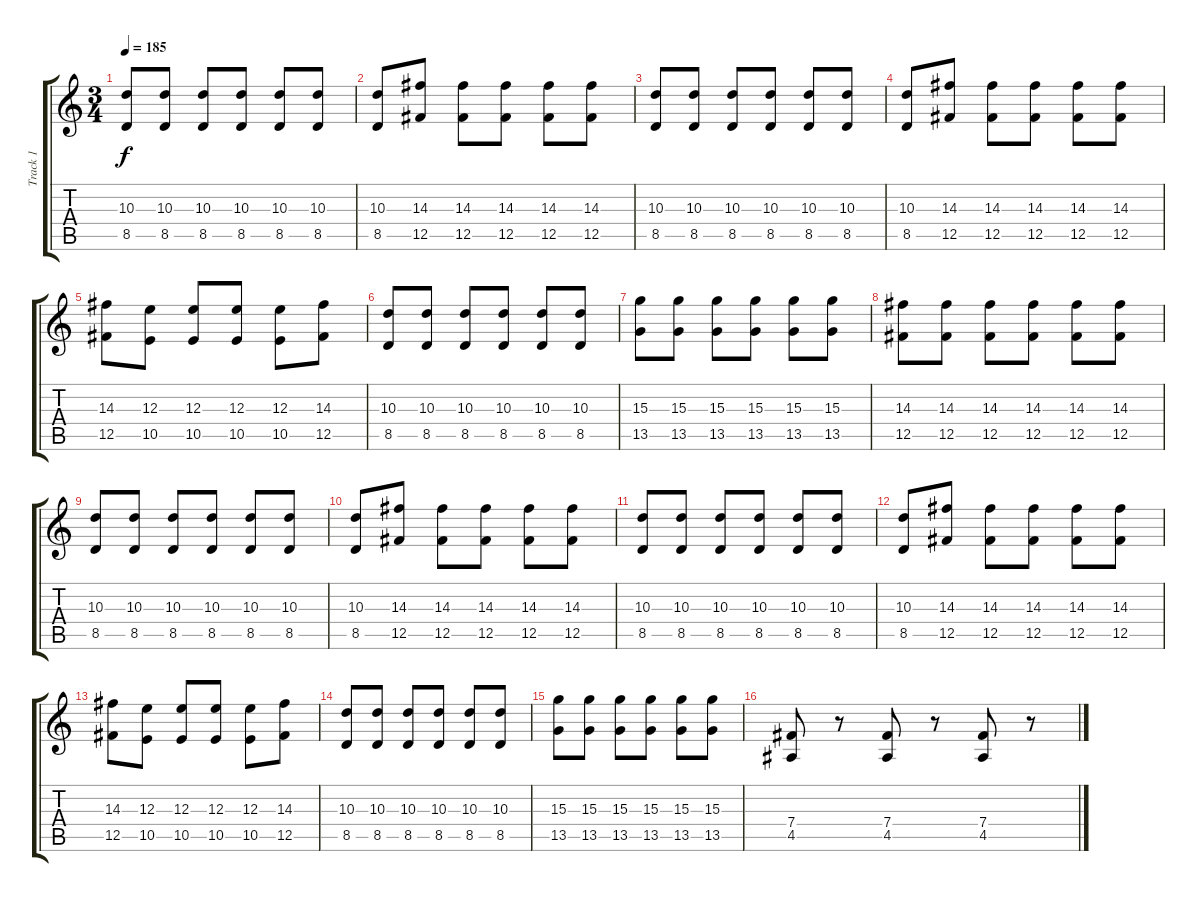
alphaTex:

\track ("Track 1" "Track 1") {instrument distortionguitar}
\staff {score tabs}
\tuning (Db4 Ab3 E3 B2 Gb2 B1) {hide}
\ts (3 4)
\tempo 185
\clef g2
\ks c
(10.3 8.5).8{dy f} (10.3 8.5).8 (10.3 8.5).8 (10.3 8.5).8 (10.3 8.5).8 (10.3 8.5).8 |
(10.3 8.5).8 (14.3 12.5).8 (14.3 12.5).8 (14.3 12.5).8 (14.3 12.5).8 (14.3 12.5).8 |
(10.3 8.5).8 (10.3 8.5).8 (10.3 8.5).8 (10.3 8.5).8 (10.3 8.5).8 (10.3 8.5).8 |
(10.3 8.5).8 (14.3 12.5).8 (14.3 12.5).8 (14.3 12.5).8 (14.3 12.5).8 (14.3 12.5).8 |
(14.3 12.5).8 (12.3 10.5).8 (12.3 10.5).8 (12.3 10.5).8 (12.3 10.5).8 (14.3 12.5).8 |
(10.3 8.5).8 (10.3 8.5).8 (10.3 8.5).8 (10.3 8.5).8 (10.3 8.5).8 (10.3 8.5).8 |
(15.3 13.5).8 (15.3 13.5).8 (15.3 13.5).8 (15.3 13.5).8 (15.3 13.5).8 (15.3 13.5).8 |
(14.3 12.5).8 (14.3 12.5).8 (14.3 12.5).8 (14.3 12.5).8 (14.3 12.5).8 (14.3 12.5).8 |
(10.3 8.5).8 (10.3 8.5).8 (10.3 8.5).8 (10.3 8.5).8 (10.3 8.5).8 (10.3 8.5).8 |
(10.3 8.5).8 (14.3 12.5).8 (14.3 12.5).8 (14.3 12.5).8 (14.3 12.5).8 (14.3 12.5).8 |
(10.3 8.5).8 (10.3 8.5).8 (10.3 8.5).8 (10.3 8.5).8 (10.3 8.5).8 (10.3 8.5).8 |
(10.3 8.5).8 (14.3 12.5).8 (14.3 12.5).8 (14.3 12.5).8 (14.3 12.5).8 (14.3 12.5).8 |
(14.3 12.5).8 (12.3 10.5).8 (12.3 10.5).8 (12.3 10.5).8 (12.3 10.5).8 (14.3 12.5).8 |
(10.3 8.5).8 (10.3 8.5).8 (10.3 8.5).8 (10.3 8.5).8 (10.3 8.5).8 (10.3 8.5).8 |
(15.3 13.5).8 (15.3 13.5).8 (15.3 13.5).8 (15.3 13.5).8 (15.3 13.5).8 (15.3 13.5).8 |
(7.4 4.5).8 r.8 (7.4 4.5).8 r.8 (7.4 4.5).8 r.8
